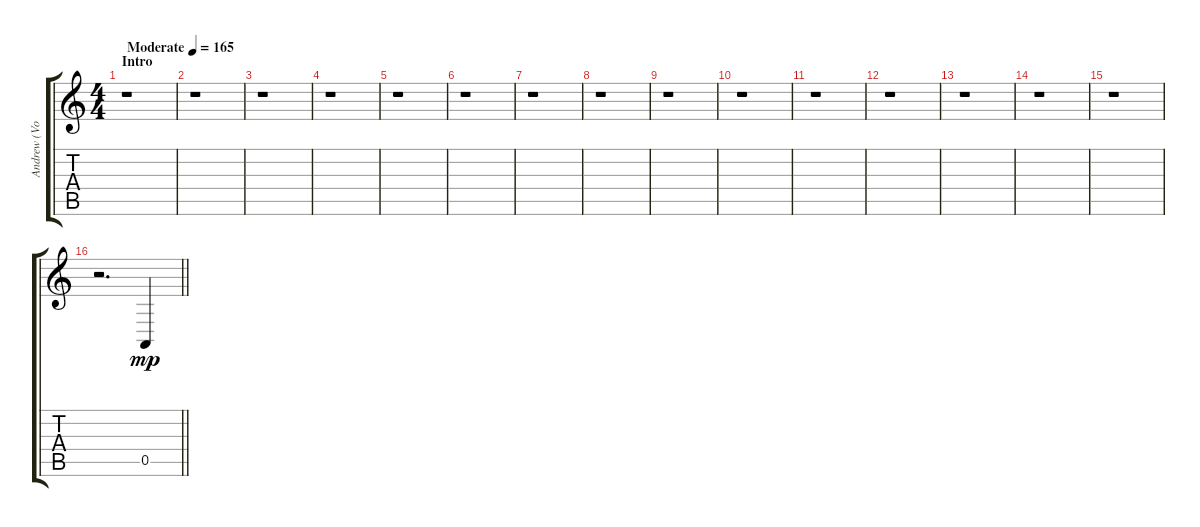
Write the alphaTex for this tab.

\track ("Andrew (Vocals + Lyrics)" "Andrew (Vo") {instrument lead2sawtooth}
\staff {score tabs}
\tuning (E4 B3 G3 D3 A2 E2) {hide}
\ts (4 4)
\section ("" "Intro")
\tempo (165 "Moderate")
\clef g2
\ks c
r.1{dy mp instrument lead2sawtooth} |
r.1 |
r.1 |
r.1 |
r.1 |
r.1 |
r.1 |
r.1 |
r.1 |
r.1 |
r.1 |
r.1 |
r.1 |
r.1 |
r.1 |
\barLineRight lightlight
r.2{d} 0.5.4{lyrics (0 "") lyrics (1 "") lyrics (2 "") lyrics (3 "") lyrics (4 "")}
